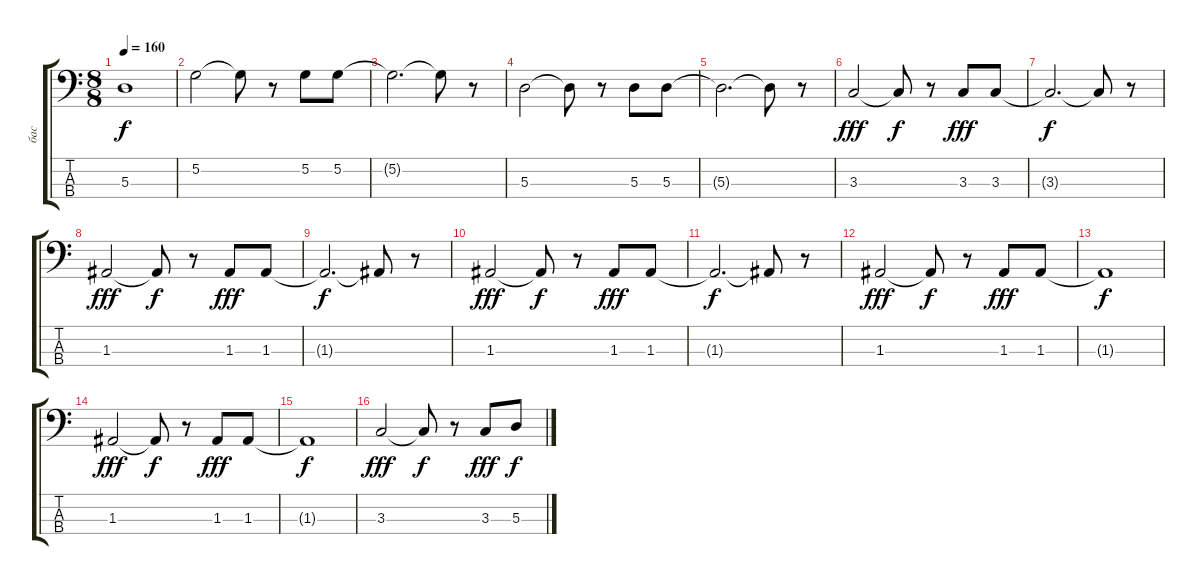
\track ("бас" "бас") {instrument slapbass1}
\staff {score tabs}
\tuning (G2 D2 A1 E1) {hide}
\ts (8 8)
\tempo 160
\clef f4
\ks c
5.3.1{dy f} |
5.2.2 5.2{t}.8 r.8 5.2.8 5.2.8 |
5.2{t}.2{d} 5.2{t}.8 r.8 |
5.3.2 5.3{t}.8 r.8 5.3.8 5.3.8 |
5.3{t}.2{d} 5.3{t}.8 r.8 |
3.3.2{dy fff} 3.3{t}.8{dy f} r.8 3.3.8{dy fff} 3.3.8 |
3.3{t}.2{d dy f} 3.3{t}.8 r.8 |
1.3.2{dy fff} 1.3{t}.8{dy f} r.8 1.3.8{dy fff} 1.3.8 |
1.3{t}.2{d dy f} 1.3{t}.8 r.8 |
1.3.2{dy fff} 1.3{t}.8{dy f} r.8 1.3.8{dy fff} 1.3.8 |
1.3{t}.2{d dy f} 1.3{t}.8 r.8 |
1.3.2{dy fff} 1.3{t}.8{dy f} r.8 1.3.8{dy fff} 1.3.8 |
1.3{t}.1{dy f} |
1.3.2{dy fff} 1.3{t}.8{dy f} r.8 1.3.8{dy fff} 1.3.8 |
1.3{t}.1{dy f} |
3.3.2{dy fff} 3.3{t}.8{dy f} r.8 3.3.8{dy fff} 5.3.8{dy f}
